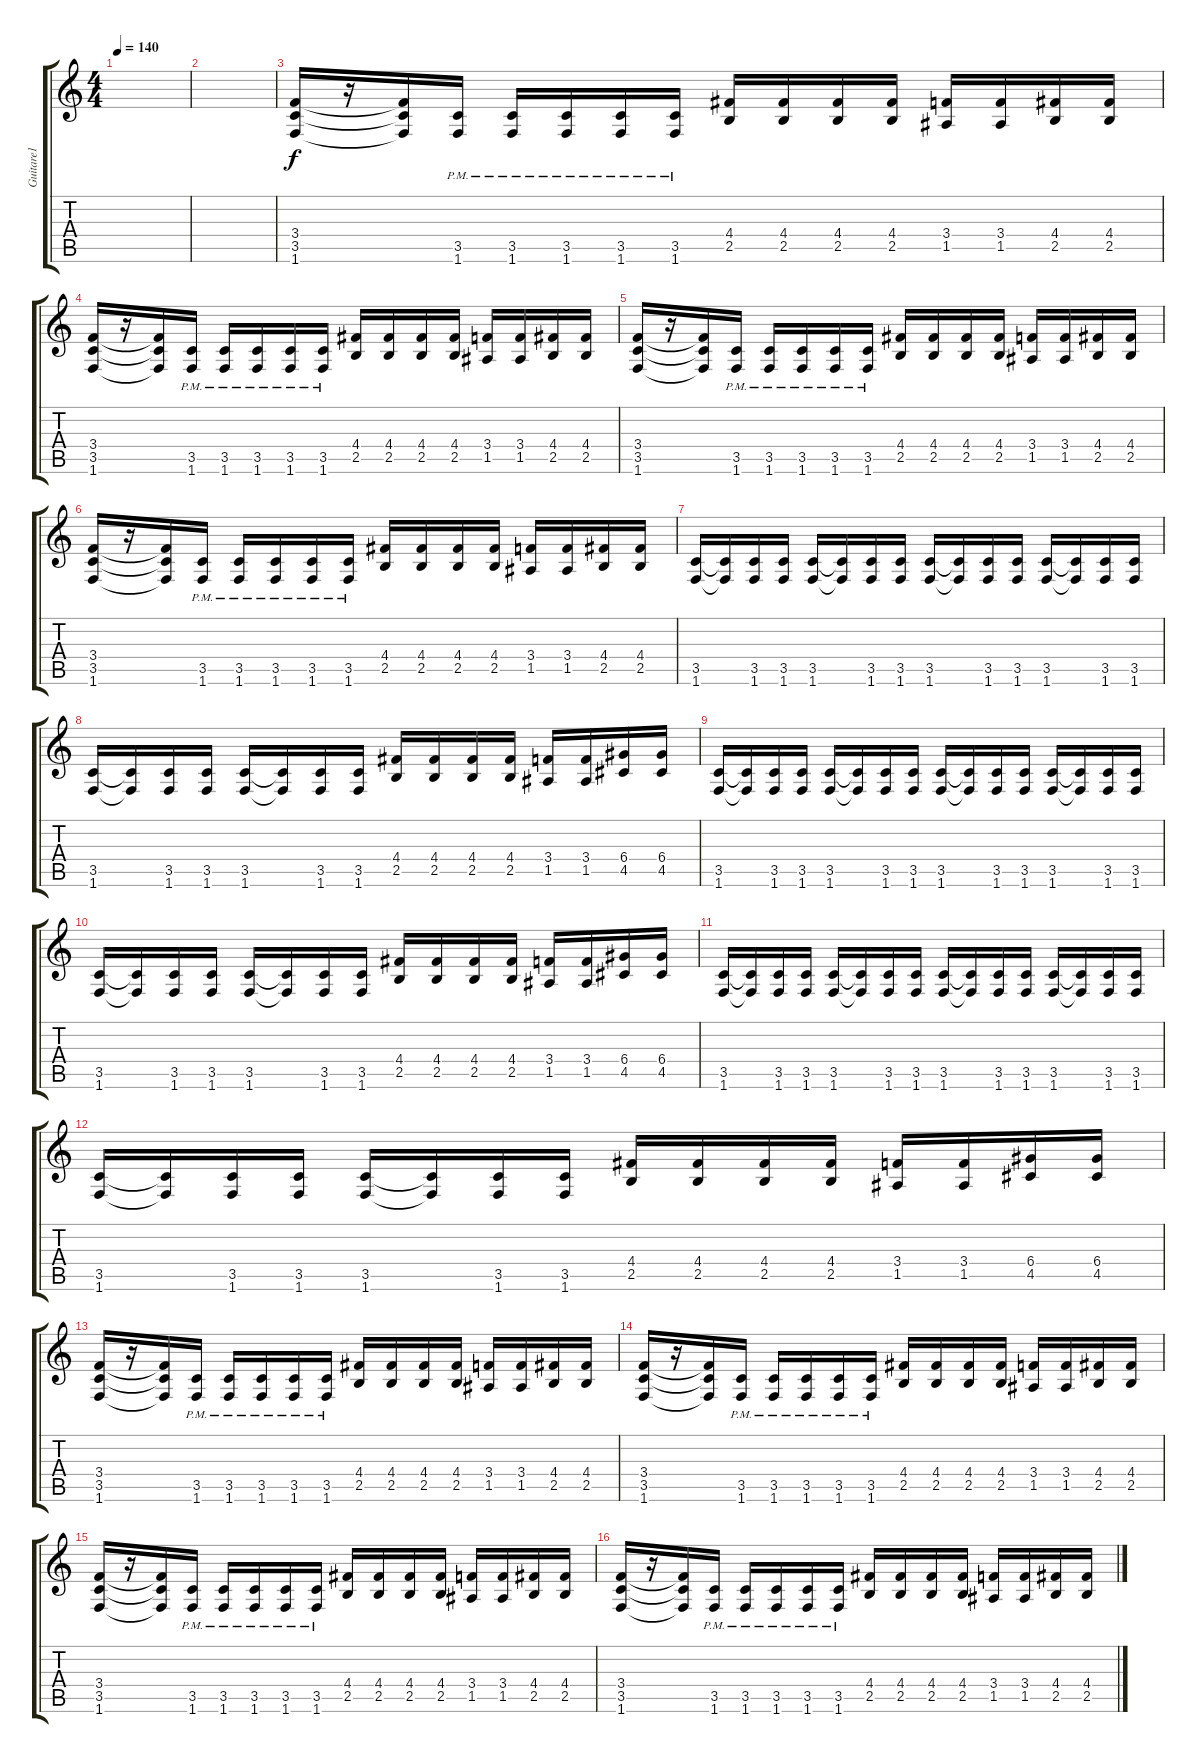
\track ("Guitare1" "Guitare1") {instrument distortionguitar}
\staff {score tabs}
\tuning (E4 B3 G3 D3 A2 E2) {hide}
\ts (4 4)
\tempo 140
\clef g2
\ks c
|
|
(3.4 3.5 1.6).16 r.16 (3.4{t} 3.5{t} 1.6{t}).16 (3.5 1.6{pm}).16 (3.5 1.6{pm}).16 (3.5 1.6{pm}).16 (3.5 1.6{pm}).16 (3.5 1.6{pm}).16 (4.4 2.5).16 (4.4 2.5).16 (4.4 2.5).16 (4.4 2.5).16 (3.4 1.5).16 (3.4 1.5).16 (4.4 2.5).16 (4.4 2.5).16 |
(3.4 3.5 1.6).16 r.16 (3.4{t} 3.5{t} 1.6{t}).16 (3.5 1.6{pm}).16 (3.5 1.6{pm}).16 (3.5 1.6{pm}).16 (3.5 1.6{pm}).16 (3.5 1.6{pm}).16 (4.4 2.5).16 (4.4 2.5).16 (4.4 2.5).16 (4.4 2.5).16 (3.4 1.5).16 (3.4 1.5).16 (4.4 2.5).16 (4.4 2.5).16 |
(3.4 3.5 1.6).16 r.16 (3.4{t} 3.5{t} 1.6{t}).16 (3.5 1.6{pm}).16 (3.5 1.6{pm}).16 (3.5 1.6{pm}).16 (3.5 1.6{pm}).16 (3.5 1.6{pm}).16 (4.4 2.5).16 (4.4 2.5).16 (4.4 2.5).16 (4.4 2.5).16 (3.4 1.5).16 (3.4 1.5).16 (4.4 2.5).16 (4.4 2.5).16 |
(3.4 3.5 1.6).16 r.16 (3.4{t} 3.5{t} 1.6{t}).16 (3.5 1.6{pm}).16 (3.5 1.6{pm}).16 (3.5 1.6{pm}).16 (3.5 1.6{pm}).16 (3.5 1.6{pm}).16 (4.4 2.5).16 (4.4 2.5).16 (4.4 2.5).16 (4.4 2.5).16 (3.4 1.5).16 (3.4 1.5).16 (4.4 2.5).16 (4.4 2.5).16 |
(3.5 1.6).16 (3.5{t} 1.6{t}).16 (3.5 1.6).16 (3.5 1.6).16 (3.5 1.6).16 (3.5{t} 1.6{t}).16 (3.5 1.6).16 (3.5 1.6).16 (3.5 1.6).16 (3.5{t} 1.6{t}).16 (3.5 1.6).16 (3.5 1.6).16 (3.5 1.6).16 (3.5{t} 1.6{t}).16 (3.5 1.6).16 (3.5 1.6).16 |
(3.5 1.6).16 (3.5{t} 1.6{t}).16 (3.5 1.6).16 (3.5 1.6).16 (3.5 1.6).16 (3.5{t} 1.6{t}).16 (3.5 1.6).16 (3.5 1.6).16 (4.4 2.5).16 (4.4 2.5).16 (4.4 2.5).16 (4.4 2.5).16 (3.4 1.5).16 (3.4 1.5).16 (6.4 4.5).16 (6.4 4.5).16 |
(3.5 1.6).16 (3.5{t} 1.6{t}).16 (3.5 1.6).16 (3.5 1.6).16 (3.5 1.6).16 (3.5{t} 1.6{t}).16 (3.5 1.6).16 (3.5 1.6).16 (3.5 1.6).16 (3.5{t} 1.6{t}).16 (3.5 1.6).16 (3.5 1.6).16 (3.5 1.6).16 (3.5{t} 1.6{t}).16 (3.5 1.6).16 (3.5 1.6).16 |
(3.5 1.6).16 (3.5{t} 1.6{t}).16 (3.5 1.6).16 (3.5 1.6).16 (3.5 1.6).16 (3.5{t} 1.6{t}).16 (3.5 1.6).16 (3.5 1.6).16 (4.4 2.5).16 (4.4 2.5).16 (4.4 2.5).16 (4.4 2.5).16 (3.4 1.5).16 (3.4 1.5).16 (6.4 4.5).16 (6.4 4.5).16 |
(3.5 1.6).16 (3.5{t} 1.6{t}).16 (3.5 1.6).16 (3.5 1.6).16 (3.5 1.6).16 (3.5{t} 1.6{t}).16 (3.5 1.6).16 (3.5 1.6).16 (3.5 1.6).16 (3.5{t} 1.6{t}).16 (3.5 1.6).16 (3.5 1.6).16 (3.5 1.6).16 (3.5{t} 1.6{t}).16 (3.5 1.6).16 (3.5 1.6).16 |
(3.5 1.6).16 (3.5{t} 1.6{t}).16 (3.5 1.6).16 (3.5 1.6).16 (3.5 1.6).16 (3.5{t} 1.6{t}).16 (3.5 1.6).16 (3.5 1.6).16 (4.4 2.5).16 (4.4 2.5).16 (4.4 2.5).16 (4.4 2.5).16 (3.4 1.5).16 (3.4 1.5).16 (6.4 4.5).16 (6.4 4.5).16 |
(3.4 3.5 1.6).16 r.16 (3.4{t} 3.5{t} 1.6{t}).16 (3.5 1.6{pm}).16 (3.5 1.6{pm}).16 (3.5 1.6{pm}).16 (3.5 1.6{pm}).16 (3.5 1.6{pm}).16 (4.4 2.5).16 (4.4 2.5).16 (4.4 2.5).16 (4.4 2.5).16 (3.4 1.5).16 (3.4 1.5).16 (4.4 2.5).16 (4.4 2.5).16 |
(3.4 3.5 1.6).16 r.16 (3.4{t} 3.5{t} 1.6{t}).16 (3.5 1.6{pm}).16 (3.5 1.6{pm}).16 (3.5 1.6{pm}).16 (3.5 1.6{pm}).16 (3.5 1.6{pm}).16 (4.4 2.5).16 (4.4 2.5).16 (4.4 2.5).16 (4.4 2.5).16 (3.4 1.5).16 (3.4 1.5).16 (4.4 2.5).16 (4.4 2.5).16 |
(3.4 3.5 1.6).16 r.16 (3.4{t} 3.5{t} 1.6{t}).16 (3.5 1.6{pm}).16 (3.5 1.6{pm}).16 (3.5 1.6{pm}).16 (3.5 1.6{pm}).16 (3.5 1.6{pm}).16 (4.4 2.5).16 (4.4 2.5).16 (4.4 2.5).16 (4.4 2.5).16 (3.4 1.5).16 (3.4 1.5).16 (4.4 2.5).16 (4.4 2.5).16 |
(3.4 3.5 1.6).16 r.16 (3.4{t} 3.5{t} 1.6{t}).16 (3.5 1.6{pm}).16 (3.5 1.6{pm}).16 (3.5 1.6{pm}).16 (3.5 1.6{pm}).16 (3.5 1.6{pm}).16 (4.4 2.5).16 (4.4 2.5).16 (4.4 2.5).16 (4.4 2.5).16 (3.4 1.5).16 (3.4 1.5).16 (4.4 2.5).16 (4.4 2.5).16
